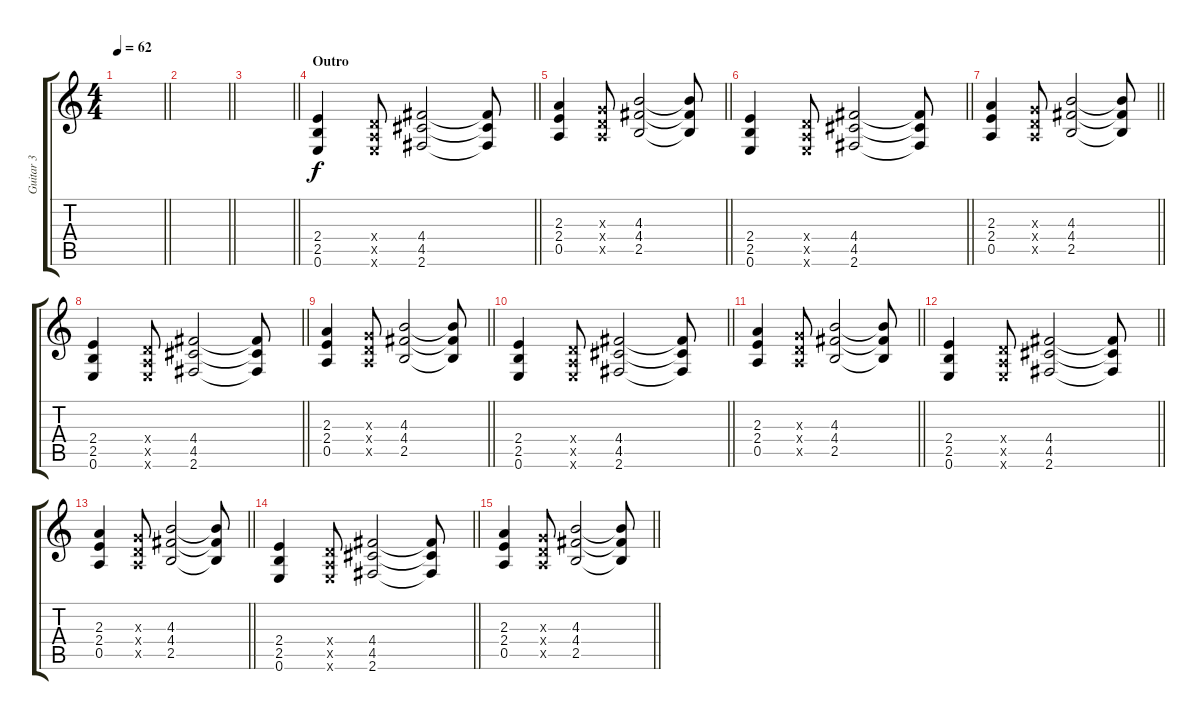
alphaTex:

\track ("Guitar 3" "Guitar 3") {instrument distortionguitar}
\staff {score tabs}
\tuning (E4 B3 G3 D3 A2 E2) {hide}
\ts (4 4)
\tempo 62
\clef g2
\barLineRight lightlight
\ks c
|
\barLineRight lightlight
|
\barLineRight lightlight
|
\section ("" "Outro")
\barLineRight lightlight
(2.4 2.5 0.6).4 (0.4{x} 0.5{x} 0.6{x}).8 (4.4 4.5 2.6).2 (4.4{t} 4.5{t} 2.6{t}).8 |
\barLineRight lightlight
(2.3 2.4 0.5).4 (0.3{x} 0.4{x} 0.5{x}).8 (4.3 4.4 2.5).2 (4.3{t} 4.4{t} 2.5{t}).8 |
\barLineRight lightlight
(2.4 2.5 0.6).4 (0.4{x} 0.5{x} 0.6{x}).8 (4.4 4.5 2.6).2 (4.4{t} 4.5{t} 2.6{t}).8 |
\barLineRight lightlight
(2.3 2.4 0.5).4 (0.3{x} 0.4{x} 0.5{x}).8 (4.3 4.4 2.5).2 (4.3{t} 4.4{t} 2.5{t}).8 |
\barLineRight lightlight
(2.4 2.5 0.6).4 (0.4{x} 0.5{x} 0.6{x}).8 (4.4 4.5 2.6).2 (4.4{t} 4.5{t} 2.6{t}).8 |
\barLineRight lightlight
(2.3 2.4 0.5).4 (0.3{x} 0.4{x} 0.5{x}).8 (4.3 4.4 2.5).2 (4.3{t} 4.4{t} 2.5{t}).8 |
\barLineRight lightlight
(2.4 2.5 0.6).4 (0.4{x} 0.5{x} 0.6{x}).8 (4.4 4.5 2.6).2 (4.4{t} 4.5{t} 2.6{t}).8 |
\barLineRight lightlight
(2.3 2.4 0.5).4{volume 0} (0.3{x} 0.4{x} 0.5{x}).8 (4.3 4.4 2.5).2 (4.3{t} 4.4{t} 2.5{t}).8 |
\barLineRight lightlight
(2.4 2.5 0.6).4 (0.4{x} 0.5{x} 0.6{x}).8 (4.4 4.5 2.6).2 (4.4{t} 4.5{t} 2.6{t}).8 |
\barLineRight lightlight
(2.3 2.4 0.5).4 (0.3{x} 0.4{x} 0.5{x}).8 (4.3 4.4 2.5).2 (4.3{t} 4.4{t} 2.5{t}).8 |
\barLineRight lightlight
(2.4 2.5 0.6).4 (0.4{x} 0.5{x} 0.6{x}).8 (4.4 4.5 2.6).2 (4.4{t} 4.5{t} 2.6{t}).8 |
\barLineRight lightlight
(2.3 2.4 0.5).4 (0.3{x} 0.4{x} 0.5{x}).8 (4.3 4.4 2.5).2 (4.3{t} 4.4{t} 2.5{t}).8
